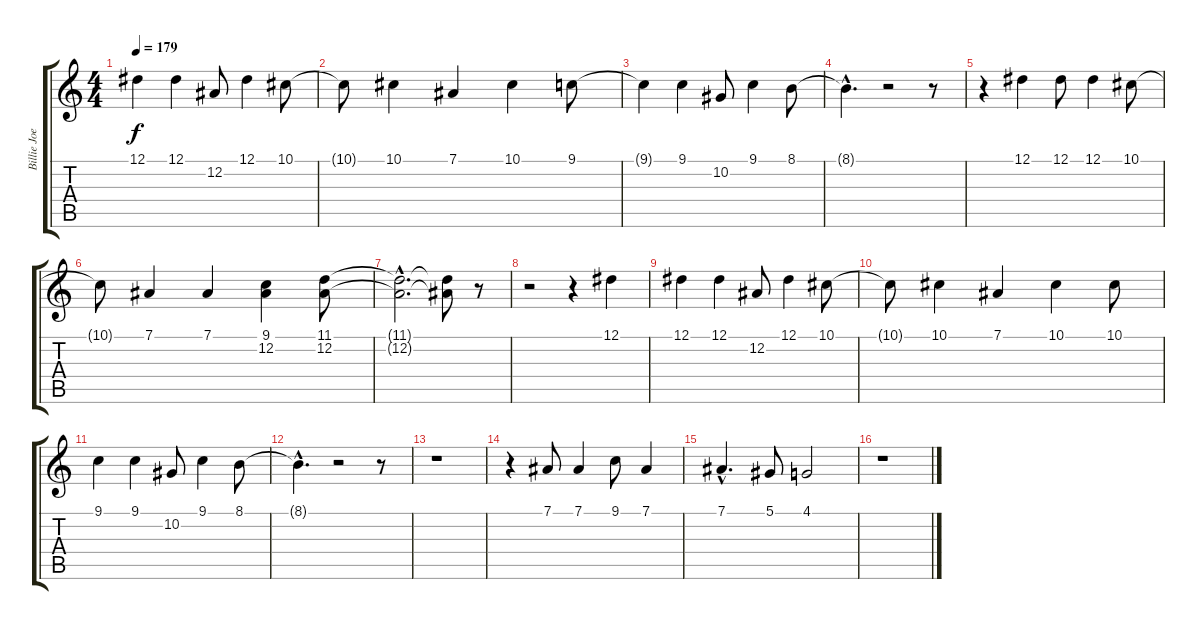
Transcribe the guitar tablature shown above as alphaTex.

\track ("Billie Joe (Vocals)" "Billie Joe") {instrument drawbarorgan}
\staff {score tabs}
\tuning (Eb4 Bb3 Gb3 Db3 Ab2 Eb2) {hide}
\ts (4 4)
\tempo 179
\clef g2
\ks c
12.1.4{dy f} 12.1.4 12.2.8 12.1.4 10.1.8 |
10.1{t}.8 10.1.4 7.1.4 10.1.4 9.1.8 |
9.1{t}.4 9.1.4 10.2.8 9.1.4 8.1.8 |
8.1{hac t}.4{d} r.2 r.8 |
r.4 12.1.4 12.1.8 12.1.4 10.1.8 |
10.1{t}.8 7.1.4 7.1.4 (9.1 12.2).4 (11.1 12.2).8 |
(11.1{hac t} 12.2{hac t}).2{d} (11.1{t} 12.2{t}).8 r.8 |
r.2 r.4 12.1.4 |
12.1.4 12.1.4 12.2.8 12.1.4 10.1.8 |
10.1{t}.8 10.1.4 7.1.4 10.1.4 10.1.8 |
9.1.4 9.1.4 10.2.8 9.1.4 8.1.8 |
8.1{hac t}.4{d} r.2 r.8 |
r.1 |
r.4 7.1.8 7.1.4 9.1.8 7.1.4 |
7.1{hac}.4{d} 5.1.8 4.1.2 |
r.1
